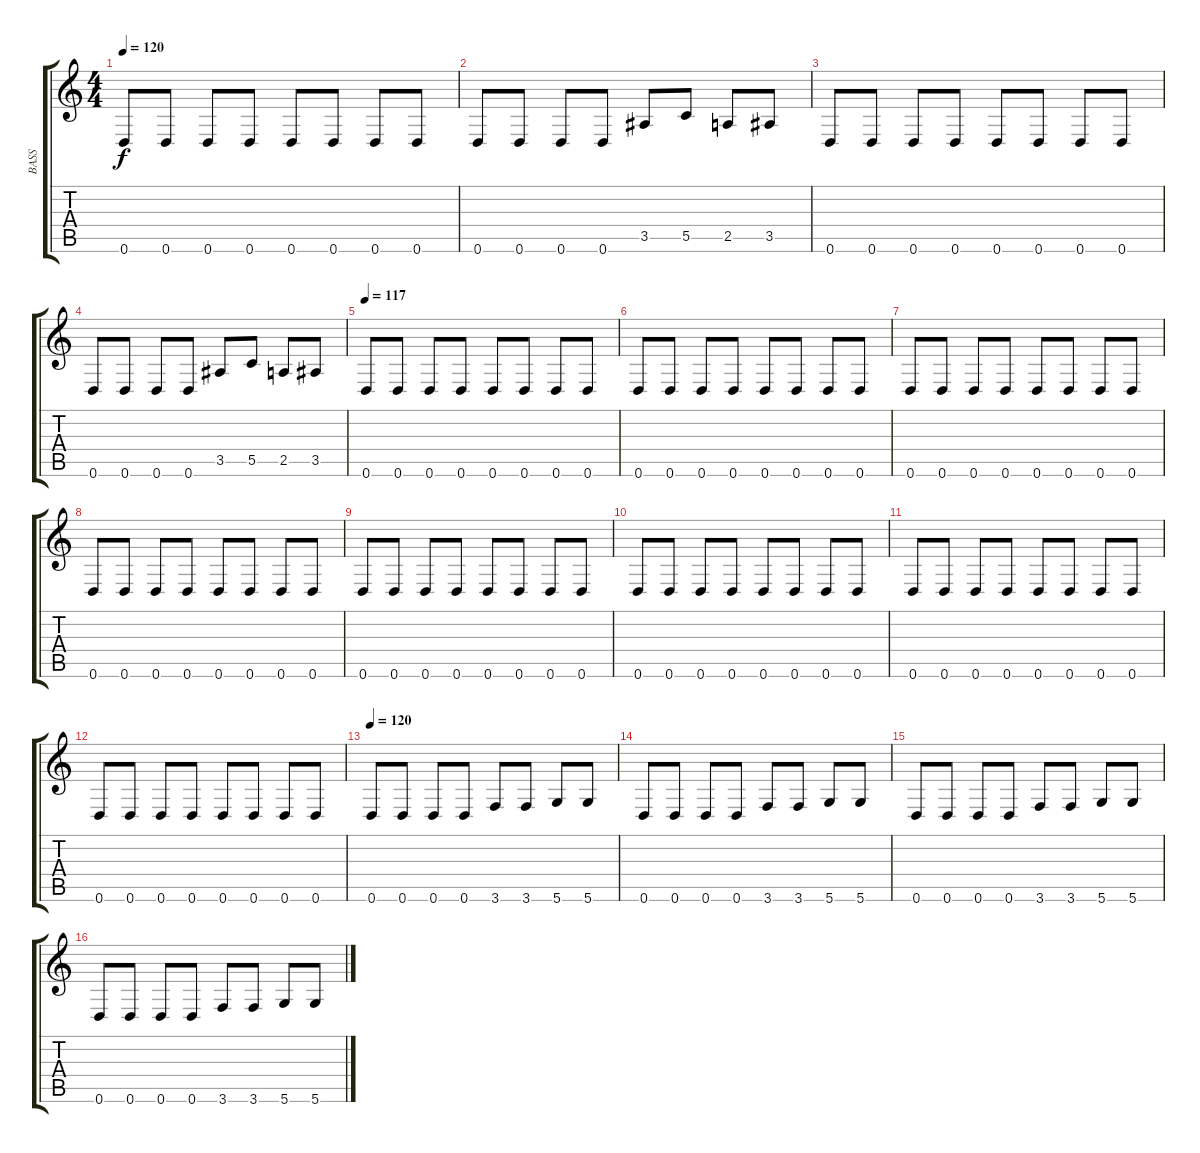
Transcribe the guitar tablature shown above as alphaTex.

\track ("BASS" "BASS") {instrument electricbassfinger}
\staff {score tabs}
\tuning (D4 A3 F3 C3 G2 D2) {hide}
\ts (4 4)
\tempo 120
\clef g2
\ks c
0.6.8{dy f} 0.6.8 0.6.8 0.6.8 0.6.8 0.6.8 0.6.8 0.6.8 |
0.6.8 0.6.8 0.6.8 0.6.8 3.5.8 5.5.8 2.5.8 3.5.8 |
0.6.8 0.6.8 0.6.8 0.6.8 0.6.8 0.6.8 0.6.8 0.6.8 |
0.6.8 0.6.8 0.6.8 0.6.8 3.5.8 5.5.8 2.5.8 3.5.8 |
\tempo 117
0.6.8 0.6.8 0.6.8 0.6.8 0.6.8 0.6.8 0.6.8 0.6.8 |
0.6.8 0.6.8 0.6.8 0.6.8 0.6.8 0.6.8 0.6.8 0.6.8 |
0.6.8 0.6.8 0.6.8 0.6.8 0.6.8 0.6.8 0.6.8 0.6.8 |
0.6.8 0.6.8 0.6.8 0.6.8 0.6.8 0.6.8 0.6.8 0.6.8 |
0.6.8 0.6.8 0.6.8 0.6.8 0.6.8 0.6.8 0.6.8 0.6.8 |
0.6.8 0.6.8 0.6.8 0.6.8 0.6.8 0.6.8 0.6.8 0.6.8 |
0.6.8 0.6.8 0.6.8 0.6.8 0.6.8 0.6.8 0.6.8 0.6.8 |
0.6.8 0.6.8 0.6.8 0.6.8 0.6.8 0.6.8 0.6.8 0.6.8 |
\tempo 120
0.6.8 0.6.8 0.6.8 0.6.8 3.6.8 3.6.8 5.6.8 5.6.8 |
0.6.8 0.6.8 0.6.8 0.6.8 3.6.8 3.6.8 5.6.8 5.6.8 |
0.6.8 0.6.8 0.6.8 0.6.8 3.6.8 3.6.8 5.6.8 5.6.8 |
0.6.8 0.6.8 0.6.8 0.6.8 3.6.8 3.6.8 5.6.8 5.6.8
